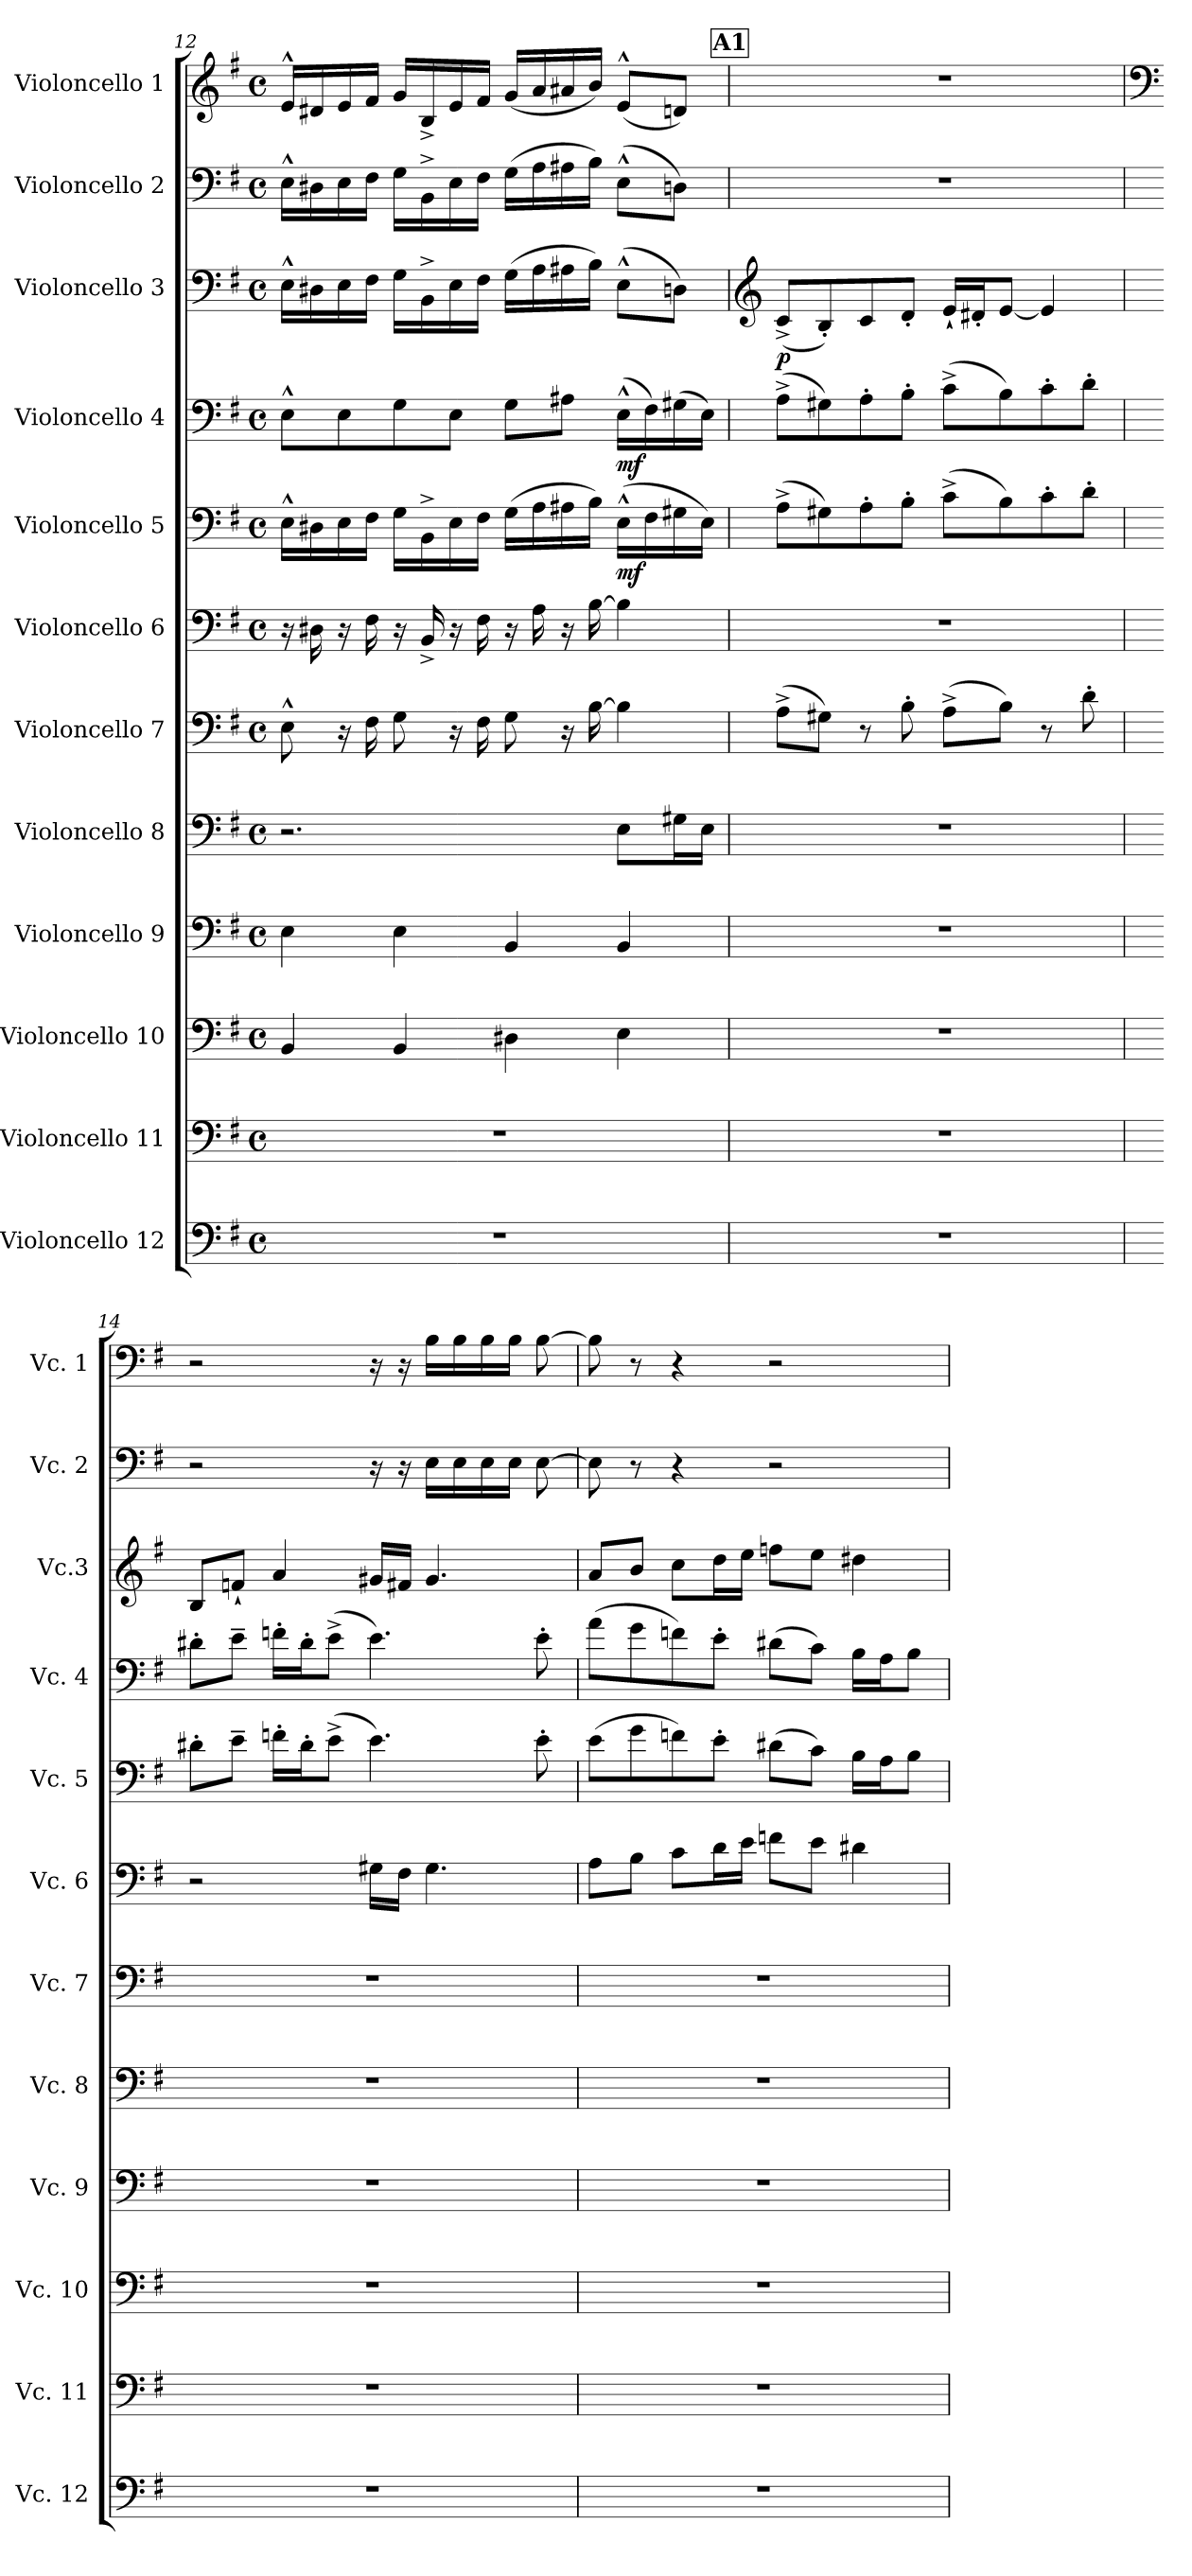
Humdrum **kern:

**kern	**kern	**kern	**kern	**kern	**kern	**kern	**kern	**dynam	**kern	**dynam	**kern	**dynam	**kern	**kern
*part12	*part11	*part10	*part9	*part8	*part7	*part6	*part5	*part5	*part4	*part4	*part3	*part3	*part2	*part1
*staff12	*staff11	*staff10	*staff9	*staff8	*staff7	*staff6	*staff5	*staff5	*staff4	*staff4	*staff3	*staff3	*staff2	*staff1
*I"Violoncello 12	*I"Violoncello 11	*I"Violoncello 10	*I"Violoncello 9	*I"Violoncello 8	*I"Violoncello 7	*I"Violoncello 6	*I"Violoncello 5	*	*I"Violoncello 4	*	*I"Violoncello 3	*	*I"Violoncello 2	*I"Violoncello 1
*I'Vc. 12	*I'Vc. 11	*I'Vc. 10	*I'Vc. 9	*I'Vc. 8	*I'Vc. 7	*I'Vc. 6	*I'Vc. 5	*	*I'Vc. 4	*	*I'Vc.3	*	*I'Vc. 2	*I'Vc. 1
!!LO:PB:g=z
*clefF4	*clefF4	*clefF4	*clefF4	*clefF4	*clefF4	*clefF4	*clefF4	*	*clefF4	*	*clefF4	*	*clefF4	*clefG2
*k[f#]	*k[f#]	*k[f#]	*k[f#]	*k[f#]	*k[f#]	*k[f#]	*k[f#]	*	*k[f#]	*	*k[f#]	*	*k[f#]	*k[f#]
*M4/4	*M4/4	*M4/4	*M4/4	*M4/4	*M4/4	*M4/4	*M4/4	*	*M4/4	*	*M4/4	*	*M4/4	*M4/4
*met(c)	*met(c)	*met(c)	*met(c)	*met(c)	*met(c)	*met(c)	*met(c)	*	*met(c)	*	*met(c)	*	*met(c)	*met(c)
=12	=12	=12	=12	=12	=12	=12	=12	=12	=12	=12	=12	=12	=12	=12
1r	1r	4BB/	4E\	2.r	8E^^\	16r	16E^^\LL	.	8E^^\L	.	16E^^\LL	.	16E^^\LL	16e^^/LL
.	.	.	.	.	.	16D#X\	16D#X\	.	.	.	16D#X\	.	16D#X\	16d#X/
.	.	.	.	.	16r	16r	16E\	.	8E\	.	16E\	.	16E\	16e/
.	.	.	.	.	16F#\	16F#\	16F#\JJ	.	.	.	16F#\JJ	.	16F#\JJ	16f#/JJ
.	.	4BB/	4E\	.	8G\	16r	16G\LL	.	8G\	.	16G\LL	.	16G\LL	16g/LL
.	.	.	.	.	.	16BB^/	16BB^\	.	.	.	16BB^\	.	16BB^\	16B^/
.	.	.	.	.	16r	16r	16E\	.	8E\J	.	16E\	.	16E\	16e/
.	.	.	.	.	16F#\	16F#\	16F#\JJ	.	.	.	16F#\JJ	.	16F#\JJ	16f#/JJ
.	.	4D#X\	4BB/	.	8G\	16r	(16G\LL	.	8G\L	.	(16G\LL	.	(16G\LL	(16g/LL
.	.	.	.	.	.	16A\	16A\	.	.	.	16A\	.	16A\	16a/
.	.	.	.	.	16r	16r	16A#X\	.	8A#X\J	.	16A#X\	.	16A#X\	16a#X/
.	.	.	.	.	[16B\	[16B\	16B\JJ)	.	.	.	16B\JJ)	.	16B\JJ)	16b/JJ)
!	!	!	!	!	!	!	!	!LO:DY:b	!	!LO:DY:b	!	!	!	!
.	.	4E\	4BB/	8E\L	4B\]	4B\]	(16E^^\LL	mf	(16E^^\LL	mf	(8E^^\L	.	(8E^^\L	(8e^^/L
.	.	.	.	.	.	.	16F#\	.	16F#\)	.	.	.	.	.
.	.	.	.	16G#X\L	.	.	16G#X\	.	(16G#X\	.	8Dn\J)	.	8Dn\J)	8dn/J)
.	.	.	.	16E\JJ	.	.	16E\JJ)	.	16E\JJ)	.	.	.	.	.
!!LO:REH:place=s1:a:B:fs=14:t=A1
=13	=13	=13	=13	=13	=13	=13	=13	=13	=13	=13	=13	=13	=13	=13
*	*	*	*	*	*	*	*	*	*	*	*clefG2	*	*	*
!	!	!	!	!	!	!	!	!	!	!	!	!LO:DY:b	!	!
1r	1r	1r	1r	1r	(8A^\L	1r	(8A^\L	.	(8A^\L	.	(8c^/L	p	1r	1r
.	.	.	.	.	8G#X\J)	.	8G#X\)	.	8G#X\)	.	8B'/)	.	.	.
.	.	.	.	.	8r	.	8A'\	.	8A'\	.	8c/	.	.	.
.	.	.	.	.	8B'\	.	8B'\J	.	8B'\J	.	8d'/J	.	.	.
.	.	.	.	.	(8A^\L	.	(8c^\L	.	(8c^\L	.	16e`/LL	.	.	.
.	.	.	.	.	.	.	.	.	.	.	16d#X'/J	.	.	.
.	.	.	.	.	8B\J)	.	8B\)	.	8B\)	.	[8e/J	.	.	.
.	.	.	.	.	8r	.	8c'\	.	8c'\	.	4e/]	.	.	.
.	.	.	.	.	8d'\	.	8d'\J	.	8d'\J	.	.	.	.	.
!!LO:PB:g=z
=14	=14	=14	=14	=14	=14	=14	=14	=14	=14	=14	=14	=14	=14	=14
*	*	*	*	*	*	*	*	*	*	*	*	*	*	*clefF4
1r	1r	1r	1r	1r	1r	2r	8d#X'\L	.	8d#X'\L	.	8B/L	.	2r	2r
.	.	.	.	.	.	.	8e~\J	.	8e~\J	.	8fn`/J	.	.	.
.	.	.	.	.	.	.	16fn'\LL	.	16fn'\LL	.	4a/	.	.	.
.	.	.	.	.	.	.	16d#'\J	.	16d#'\J	.	.	.	.	.
.	.	.	.	.	.	.	(8e^\J	.	(8e^\J	.	.	.	.	.
.	.	.	.	.	.	16G#X\LL	4.e\)	.	4.e\)	.	16g#X/LL	.	16r	16r
.	.	.	.	.	.	16F#\JJ	.	.	.	.	16f#X/JJ	.	16r	16r
.	.	.	.	.	.	4.G#\	.	.	.	.	4.g#/	.	16E\LL	16B\LL
.	.	.	.	.	.	.	.	.	.	.	.	.	16E\	16B\
.	.	.	.	.	.	.	.	.	.	.	.	.	16E\	16B\
.	.	.	.	.	.	.	.	.	.	.	.	.	16E\JJ	16B\JJ
.	.	.	.	.	.	.	8e'\	.	8e'\	.	.	.	[8E\	[8B\
=15	=15	=15	=15	=15	=15	=15	=15	=15	=15	=15	=15	=15	=15	=15
1r	1r	1r	1r	1r	1r	8A\L	(8e\L	.	(8a\L	.	8a/L	.	8E\]	8B\]
.	.	.	.	.	.	8B\J	8g\	.	8g\	.	8b/J	.	8r	8r
.	.	.	.	.	.	8c\L	8fn\)	.	8fn\)	.	8cc\L	.	4r	4r
.	.	.	.	.	.	16d\L	8e'\J	.	8e'\J	.	16dd\L	.	.	.
.	.	.	.	.	.	16e\JJ	.	.	.	.	16ee\JJ	.	.	.
.	.	.	.	.	.	8fn\L	(8d#X\L	.	(8d#X\L	.	8ffn\L	.	2r	2r
.	.	.	.	.	.	8e\J	8c\J)	.	8c\J)	.	8ee\J	.	.	.
.	.	.	.	.	.	4d#X\	16B\LL	.	16B\LL	.	4dd#X\	.	.	.
.	.	.	.	.	.	.	16A\J	.	16A\J	.	.	.	.	.
.	.	.	.	.	.	.	8B\J	.	8B\J	.	.	.	.	.
=	=	=	=	=	=	=	=	=	=	=	=	=	=	=
*-	*-	*-	*-	*-	*-	*-	*-	*-	*-	*-	*-	*-	*-	*-
